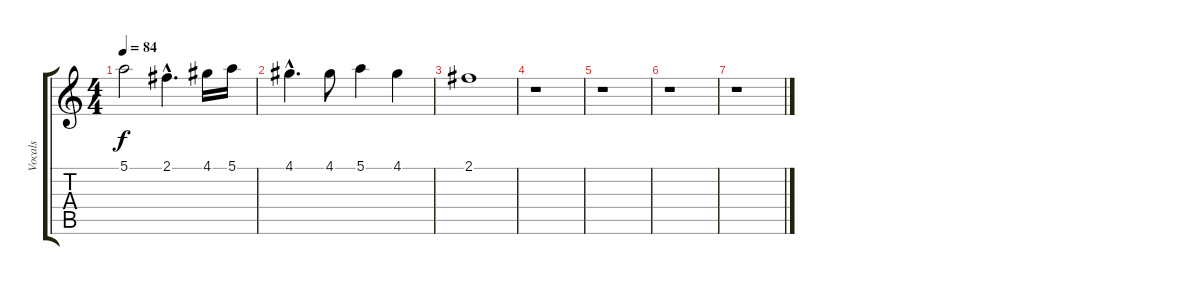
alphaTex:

\track ("Vocals" "Vocals") {instrument flute}
\staff {score tabs}
\tuning (E5 B4 G4 D4 A3 E3) {hide}
\ts (4 4)
\tempo 84
\clef g2
\ks c
5.1.2{dy f} 2.1{hac}.4{d} 4.1.16 5.1.16 |
4.1{hac}.4{d} 4.1.8 5.1.4 4.1.4 |
2.1.1 |
r.1 |
r.1 |
r.1 |
r.1
